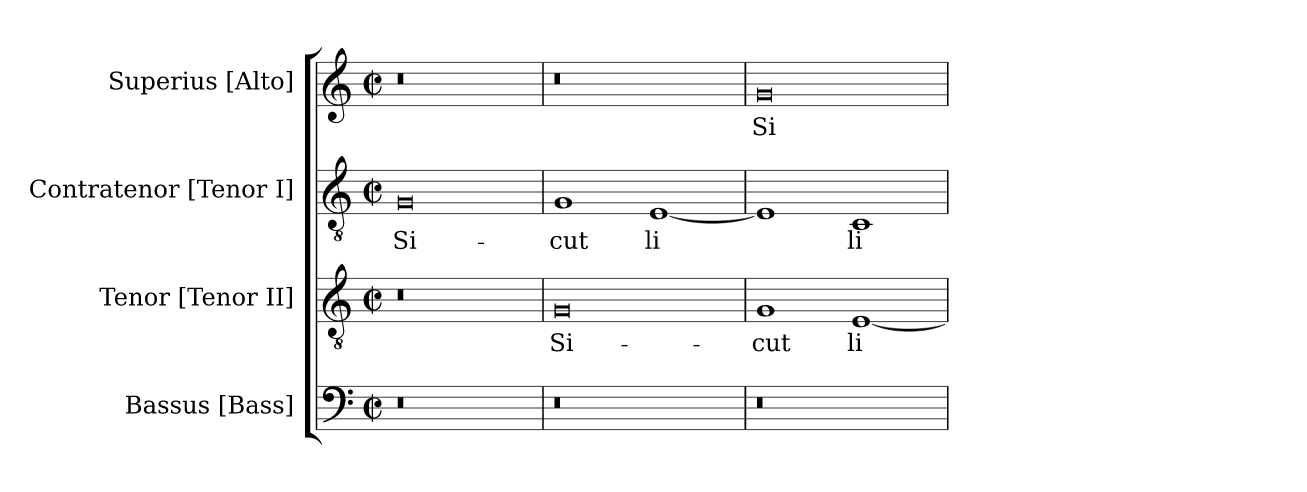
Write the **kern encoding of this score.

**kern	**kern	**text	**kern	**text	**kern	**text
*part4	*part3	*part3	*part2	*part2	*part1	*part1
*staff4	*staff3	*staff3	*staff2	*staff2	*staff1	*staff1
*I"Bassus  [Bass]	*I"Tenor  [Tenor II]	*	*I"Contratenor  [Tenor I]	*	*I"Superius  [Alto]	*
!!LO:PB:g=z
*stria5	*stria5	*	*stria5	*	*stria5	*
*clefF4	*clefGv2	*	*clefGv2	*	*clefG2	*
*k[]	*k[]	*	*k[]	*	*k[]	*
*C:	*C:	*	*C:	*	*C:	*
*M2/2	*M2/2	*	*M2/2	*	*M2/2	*
*met(c|)	*met(c|)	*	*met(c|)	*	*met(c|)	*
=1!|	=1!|	=1!|	=1!|	=1!|	=1!|	=1!|
!	!	!	!	!LO:LY:b:rj	!	!
0r	0r	.	0G	Si-	0r	.
=2	=2	=2	=2	=2	=2	=2
!	!	!LO:LY:b:rj	!	!LO:LY:b:rj	!	!
0r	0G	Si-	1G	-cut	0r	.
!	!	!	!	!LO:LY:b:rj	!	!
.	.	.	[<1E	li-	.	.
=3	=3	=3	=3	=3	=3	=3
!	!	!LO:LY:b:rj	!	!LO:LY:b:rj	!	!LO:LY:b:rj
0r	1G	-cut	1E]	--	0g	Si-
!	!	!LO:LY:b:rj	!	!LO:LY:b:rj	!	!
.	[<1E	li-	1C	-li-	.	.
=	=	=	=	=	=	=
*-	*-	*-	*-	*-	*-	*-
